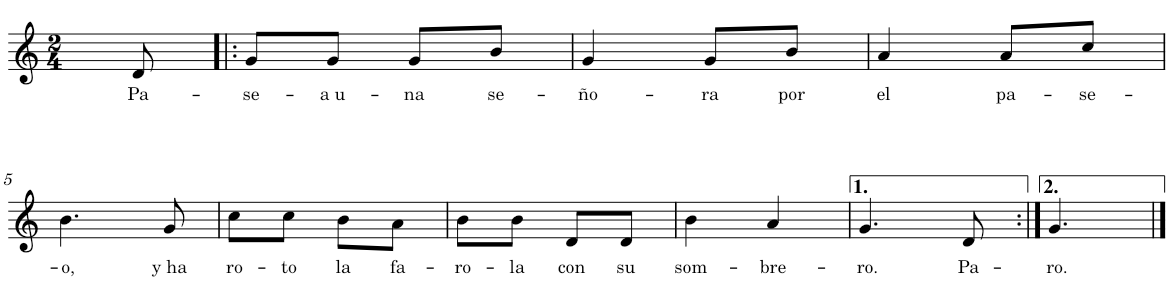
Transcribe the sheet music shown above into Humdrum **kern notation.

**kern	**text
*part1	*part1
*staff1	*staff1
*I"Nylon Guitar	*
*clefG2	*
*Trd7c12	*
*k[]	*
*M2/4	*
=1	=1
!	!LO:LY:b
8d/	Pa-
=2!|:	=2!|:
!	!LO:LY:b
8g/L	-se-
!	!LO:LY:b
8g/J	-a u-
!	!LO:LY:b
8g/L	-na
!	!LO:LY:b
8b/J	se-
=3	=3
!	!LO:LY:b
4g/	-ño-
!	!LO:LY:b
8g/L	-ra
!	!LO:LY:b
8b/J	por
=4	=4
!	!LO:LY:b
4a/	el
!	!LO:LY:b
8a/L	pa-
!	!LO:LY:b
8cc/J	-se-
!!LO:LB:g=z
=5	=5
!	!LO:LY:b
4.b\	-o,
!	!LO:LY:b
8g/	y ha
=6	=6
!	!LO:LY:b
8cc\L	ro-
!	!LO:LY:b
8cc\J	-to
!	!LO:LY:b
8b\L	la
!	!LO:LY:b
8a\J	fa-
=7	=7
!	!LO:LY:b
8b\L	-ro-
!	!LO:LY:b
8b\J	-la
!	!LO:LY:b
8d/L	con
!	!LO:LY:b
8d/J	su
=8	=8
!	!LO:LY:b
4b\	som-
!	!LO:LY:b
4a/	-bre-
=9	=9
!	!LO:LY:b
4.g/	-ro.
!	!LO:LY:b
8d/	Pa-
=10:|!	=10:|!
!	!LO:LY:b
4.g/	-ro.
==	==
*-	*-
